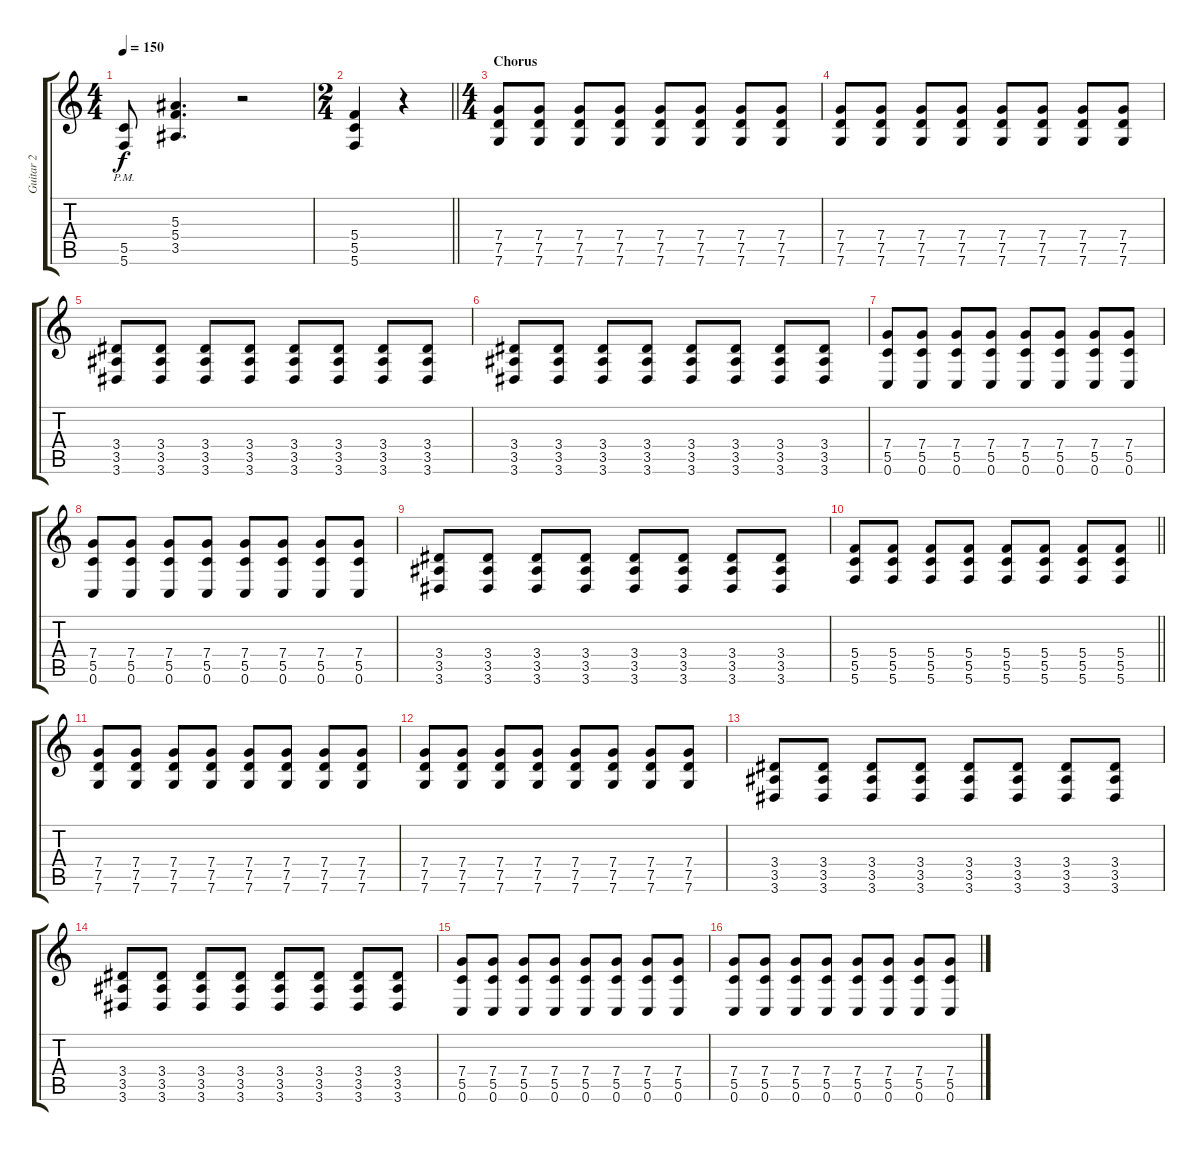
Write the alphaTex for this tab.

\track ("Guitar 2" "Guitar 2") {instrument distortionguitar}
\staff {score tabs}
\tuning (D4 A3 F3 C3 G2 C2) {hide}
\ts (4 4)
\tempo 150
\clef g2
\ks c
(5.5{pm} 5.6{pm}).8{dy f} (5.3 5.4 3.5).4{d} r.2 |
\ts (2 4)
\barLineRight lightlight
(5.4 5.5 5.6).4 r.4 |
\ts (4 4)
\section ("" "Chorus")
(7.4 7.5 7.6).8 (7.4 7.5 7.6).8 (7.4 7.5 7.6).8 (7.4 7.5 7.6).8 (7.4 7.5 7.6).8 (7.4 7.5 7.6).8 (7.4 7.5 7.6).8 (7.4 7.5 7.6).8 |
(7.4 7.5 7.6).8 (7.4 7.5 7.6).8 (7.4 7.5 7.6).8 (7.4 7.5 7.6).8 (7.4 7.5 7.6).8 (7.4 7.5 7.6).8 (7.4 7.5 7.6).8 (7.4 7.5 7.6).8 |
(3.4 3.5 3.6).8 (3.4 3.5 3.6).8 (3.4 3.5 3.6).8 (3.4 3.5 3.6).8 (3.4 3.5 3.6).8 (3.4 3.5 3.6).8 (3.4 3.5 3.6).8 (3.4 3.5 3.6).8 |
(3.4 3.5 3.6).8 (3.4 3.5 3.6).8 (3.4 3.5 3.6).8 (3.4 3.5 3.6).8 (3.4 3.5 3.6).8 (3.4 3.5 3.6).8 (3.4 3.5 3.6).8 (3.4 3.5 3.6).8 |
(7.4 5.5 0.6).8 (7.4 5.5 0.6).8 (7.4 5.5 0.6).8 (7.4 5.5 0.6).8 (7.4 5.5 0.6).8 (7.4 5.5 0.6).8 (7.4 5.5 0.6).8 (7.4 5.5 0.6).8 |
(7.4 5.5 0.6).8 (7.4 5.5 0.6).8 (7.4 5.5 0.6).8 (7.4 5.5 0.6).8 (7.4 5.5 0.6).8 (7.4 5.5 0.6).8 (7.4 5.5 0.6).8 (7.4 5.5 0.6).8 |
(3.4 3.5 3.6).8 (3.4 3.5 3.6).8 (3.4 3.5 3.6).8 (3.4 3.5 3.6).8 (3.4 3.5 3.6).8 (3.4 3.5 3.6).8 (3.4 3.5 3.6).8 (3.4 3.5 3.6).8 |
\barLineRight lightlight
(5.4 5.5 5.6).8 (5.4 5.5 5.6).8 (5.4 5.5 5.6).8 (5.4 5.5 5.6).8 (5.4 5.5 5.6).8 (5.4 5.5 5.6).8 (5.4 5.5 5.6).8 (5.4 5.5 5.6).8 |
(7.4 7.5 7.6).8 (7.4 7.5 7.6).8 (7.4 7.5 7.6).8 (7.4 7.5 7.6).8 (7.4 7.5 7.6).8 (7.4 7.5 7.6).8 (7.4 7.5 7.6).8 (7.4 7.5 7.6).8 |
(7.4 7.5 7.6).8 (7.4 7.5 7.6).8 (7.4 7.5 7.6).8 (7.4 7.5 7.6).8 (7.4 7.5 7.6).8 (7.4 7.5 7.6).8 (7.4 7.5 7.6).8 (7.4 7.5 7.6).8 |
(3.4 3.5 3.6).8 (3.4 3.5 3.6).8 (3.4 3.5 3.6).8 (3.4 3.5 3.6).8 (3.4 3.5 3.6).8 (3.4 3.5 3.6).8 (3.4 3.5 3.6).8 (3.4 3.5 3.6).8 |
(3.4 3.5 3.6).8 (3.4 3.5 3.6).8 (3.4 3.5 3.6).8 (3.4 3.5 3.6).8 (3.4 3.5 3.6).8 (3.4 3.5 3.6).8 (3.4 3.5 3.6).8 (3.4 3.5 3.6).8 |
(7.4 5.5 0.6).8 (7.4 5.5 0.6).8 (7.4 5.5 0.6).8 (7.4 5.5 0.6).8 (7.4 5.5 0.6).8 (7.4 5.5 0.6).8 (7.4 5.5 0.6).8 (7.4 5.5 0.6).8 |
(7.4 5.5 0.6).8 (7.4 5.5 0.6).8 (7.4 5.5 0.6).8 (7.4 5.5 0.6).8 (7.4 5.5 0.6).8 (7.4 5.5 0.6).8 (7.4 5.5 0.6).8 (7.4 5.5 0.6).8
